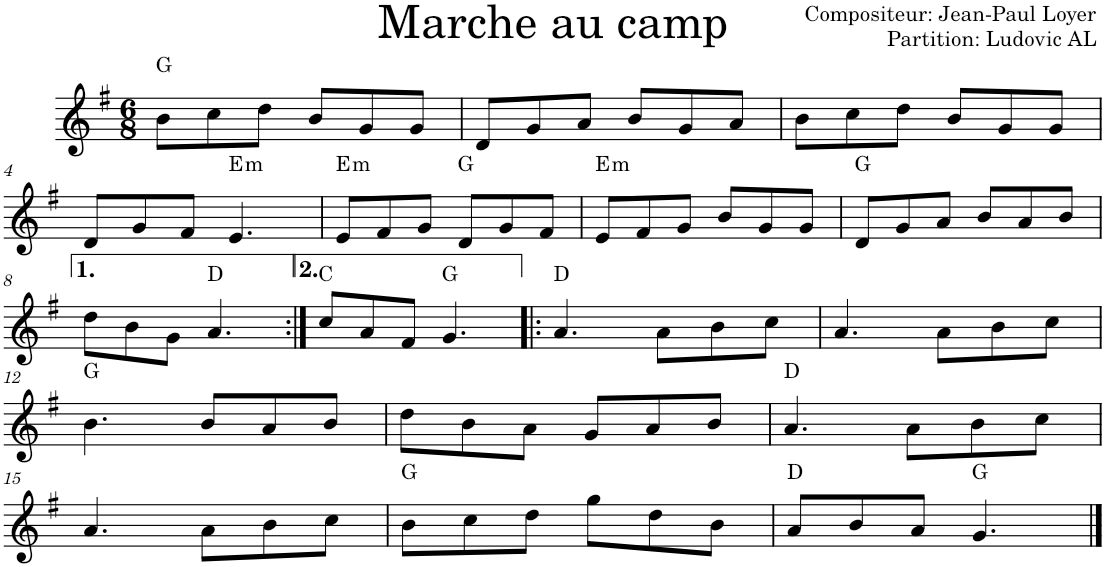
**kern	**harte
*part1	*part1
*staff1	*
*I"Violon	*
*I'Vln.	*
*clefG2	*
*k[f#]	*
*M6/8	*
=1	=1
8b\L	G:maj
8cc\	.
8dd\J	.
8b/L	.
8g/	.
8g/J	.
=2	=2
8d/L	.
8g/	.
8a/J	.
8b/L	.
8g/	.
8a/J	.
=3	=3
8b\L	.
8cc\	.
8dd\J	.
8b/L	.
8g/	.
8g/J	.
!!LO:LB:g=z
=4	=4
8d/L	.
8g/	.
8f#/J	.
!	!LO:H:kt=m
4.e/	E:min
=5	=5
!	!LO:H:kt=m
8e/L	E:min
8f#/	.
8g/J	.
8d/L	G:maj
8g/	.
8f#/J	.
=6	=6
!	!LO:H:kt=m
8e/L	E:min
8f#/	.
8g/J	.
8b/L	.
8g/	.
8g/J	.
=7	=7
8d/L	G:maj
8g/	.
8a/J	.
8b/L	.
8a/	.
8b/J	.
!!LO:LB:g=z
=8	=8
8dd\L	.
8b\	.
8g\J	.
4.a/	D:maj
=9:|!	=9:|!
8cc/L	C:maj
8a/	.
8f#/J	.
4.g/	G:maj
=10!|:	=10!|:
4.a/	D:maj
8a\L	.
8b\	.
8cc\J	.
=11	=11
4.a/	.
8a\L	.
8b\	.
8cc\J	.
!!LO:LB:g=z
=12	=12
4.b\	G:maj
8b/L	.
8a/	.
8b/J	.
=13	=13
8dd\L	.
8b\	.
8a\J	.
8g/L	.
8a/	.
8b/J	.
=14	=14
4.a/	D:maj
8a\L	.
8b\	.
8cc\J	.
!!LO:LB:g=z
=15	=15
4.a/	.
8a\L	.
8b\	.
8cc\J	.
=16	=16
8b\L	G:maj
8cc\	.
8dd\J	.
8gg\L	.
8dd\	.
8b\J	.
=17	=17
8a/L	D:maj
8b/	.
8a/J	.
4.g/	G:maj
==	==
*-	*-
